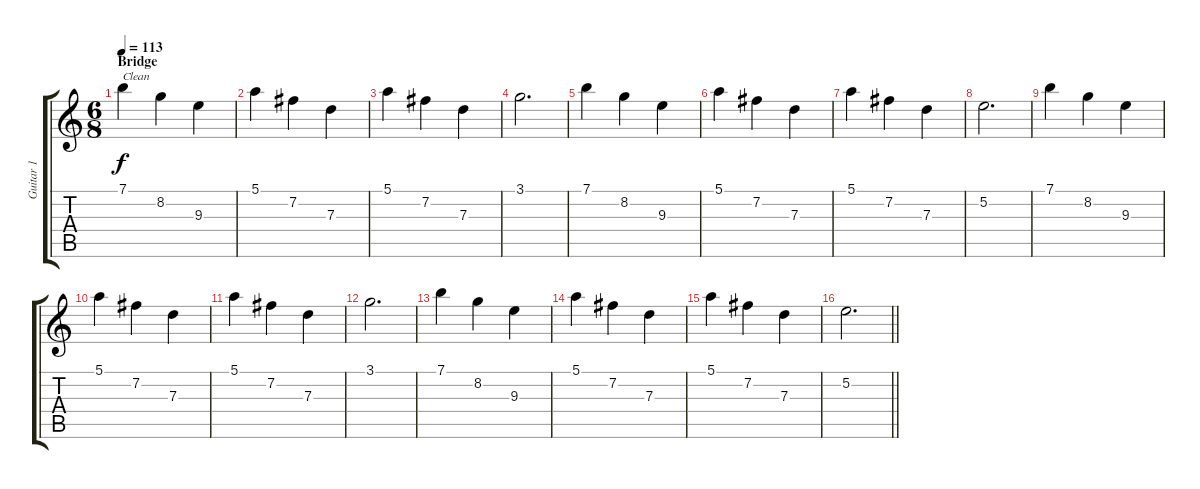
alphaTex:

\track ("Guitar 1" "Guitar 1") {instrument electricguitarclean}
\staff {score tabs}
\tuning (E4 B3 G3 D3 A2 E2) {hide}
\ts (6 8)
\section ("" "Bridge")
\tempo 113
\clef g2
\ks c
7.1.4{txt "Clean" dy f volume 16 instrument electricguitarclean} 8.2.4 9.3.4 |
5.1.4 7.2.4 7.3.4 |
5.1.4 7.2.4 7.3.4 |
3.1.2{d} |
7.1.4 8.2.4 9.3.4 |
5.1.4 7.2.4 7.3.4 |
5.1.4 7.2.4 7.3.4 |
5.2.2{d} |
7.1.4 8.2.4 9.3.4 |
5.1.4 7.2.4 7.3.4 |
5.1.4 7.2.4 7.3.4 |
3.1.2{d} |
7.1.4 8.2.4 9.3.4 |
5.1.4 7.2.4 7.3.4 |
5.1.4 7.2.4 7.3.4 |
\barLineRight lightlight
5.2.2{d}
